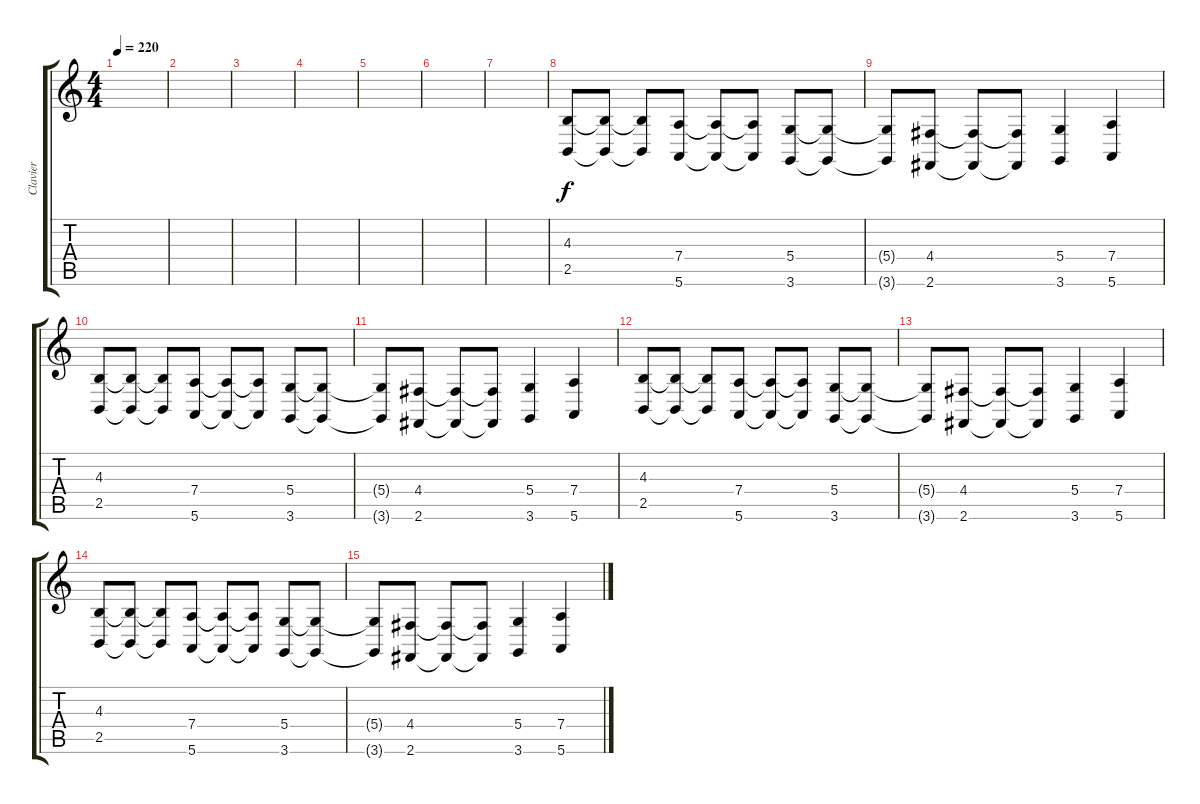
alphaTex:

\track ("Clavier" "Clavier") {instrument churchorgan}
\staff {score tabs}
\tuning (E4 B3 G3 D3 A2 E2) {hide}
\ts (4 4)
\tempo 220
\clef g2
\ks c
|
|
|
|
|
|
|
(4.3 2.5).8 (4.3{t} 2.5{t}).8 (4.3{t} 2.5{t}).8 (7.4 5.6).8 (7.4{t} 5.6{t}).8 (7.4{t} 5.6{t}).8 (5.4 3.6).8 (5.4{t} 3.6{t}).8 |
(5.4{t} 3.6{t}).8 (4.4 2.6).8 (4.4{t} 2.6{t}).8 (4.4{t} 2.6{t}).8 (5.4 3.6).4 (7.4 5.6).4 |
(4.3 2.5).8 (4.3{t} 2.5{t}).8 (4.3{t} 2.5{t}).8 (7.4 5.6).8 (7.4{t} 5.6{t}).8 (7.4{t} 5.6{t}).8 (5.4 3.6).8 (5.4{t} 3.6{t}).8 |
(5.4{t} 3.6{t}).8 (4.4 2.6).8 (4.4{t} 2.6{t}).8 (4.4{t} 2.6{t}).8 (5.4 3.6).4 (7.4 5.6).4 |
(4.3 2.5).8 (4.3{t} 2.5{t}).8 (4.3{t} 2.5{t}).8 (7.4 5.6).8 (7.4{t} 5.6{t}).8 (7.4{t} 5.6{t}).8 (5.4 3.6).8 (5.4{t} 3.6{t}).8 |
(5.4{t} 3.6{t}).8 (4.4 2.6).8 (4.4{t} 2.6{t}).8 (4.4{t} 2.6{t}).8 (5.4 3.6).4 (7.4 5.6).4 |
(4.3 2.5).8 (4.3{t} 2.5{t}).8 (4.3{t} 2.5{t}).8 (7.4 5.6).8 (7.4{t} 5.6{t}).8 (7.4{t} 5.6{t}).8 (5.4 3.6).8 (5.4{t} 3.6{t}).8 |
(5.4{t} 3.6{t}).8 (4.4 2.6).8 (4.4{t} 2.6{t}).8 (4.4{t} 2.6{t}).8 (5.4 3.6).4 (7.4 5.6).4
